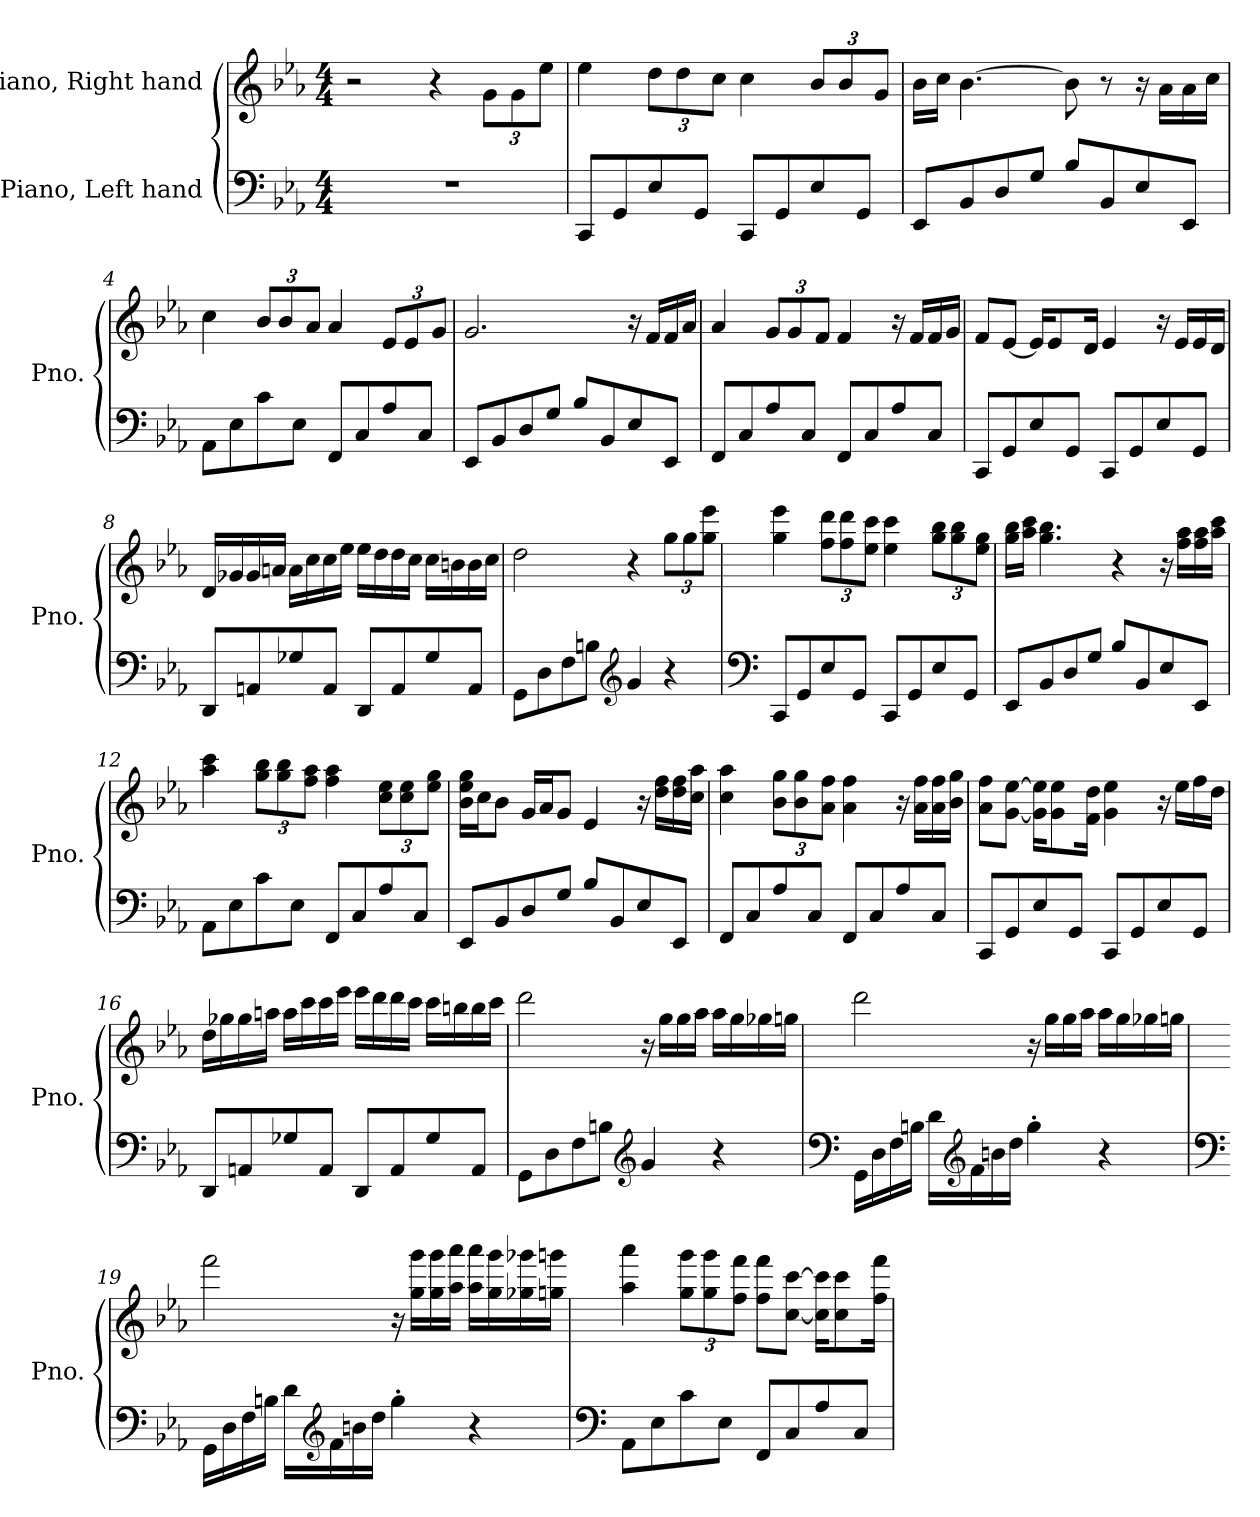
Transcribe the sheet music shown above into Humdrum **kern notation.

**kern	**kern
*part2	*part1
*staff2	*staff1
*I"Piano, Left hand	*I"Piano, Right hand
*I'Pno.	*I'Pno.
*clefF4	*clefG2
*k[b-e-a-]	*k[b-e-a-]
*M4/4	*M4/4
*MM62	*MM62
=1	=1
1r	2r
.	4r
*	*Xbrackettup
.	12g\L
.	12g\
.	12ee-\J
=2	=2
8CC/L	4ee-\
8GG/	.
8E-/	12dd\L
.	12dd\
8GG/J	.
.	12cc\J
8CC/L	4cc\
8GG/	.
8E-/	12b-/L
.	12b-/
8GG/J	.
.	12g/J
=3	=3
8EE-/L	16b-\LL
.	16cc\JJ
8BB-/	[4.b-\
8D/	.
8G/J	.
8B-/L	8b-\]
8BB-/	8r
8E-/	16r
.	16a-\LL
8EE-/J	16a-\
.	16cc\JJ
!!LO:LB:g=z
=4	=4
8AA-\L	4cc\
8E-\	.
8c\	12b-/L
.	12b-/
8E-\J	.
.	12a-/J
8FF/L	4a-/
8C/	.
8A-/	12e-/L
.	12e-/
8C/J	.
.	12g/J
=5	=5
8EE-/L	2.g/
8BB-/	.
8D/	.
8G/J	.
8B-/L	.
8BB-/	.
8E-/	16r
.	16f/LL
8EE-/J	16f/
.	16a-/JJ
=6	=6
8FF/L	4a-/
8C/	.
8A-/	12g/L
.	12g/
8C/J	.
.	12f/J
8FF/L	4f/
8C/	.
8A-/	16r
.	16f/LL
8C/J	16f/
.	16g/JJ
=7	=7
8CC/L	8f/L
8GG/	[8e-/J
8E-/	16e-/KL]
.	8e-/
8GG/J	.
.	16d/Jk
8CC/L	4e-/
8GG/	.
8E-/	16r
.	16e-/LL
8GG/J	16e-/
.	16d/JJ
!!LO:LB:g=z
=8	=8
8DD/L	16d/LL
.	16g-X/
8AAn/	16g-/
.	16an/JJ
8G-X/	16a\LL
.	16cc\
8AA/J	16cc\
.	16ee-\JJ
8DD/L	16ee-\LL
.	16dd\
8AA/	16dd\
.	16cc\JJ
8G-/	16cc\LL
.	16bn\
8AA/J	16b\
.	16cc\JJ
=9	=9
8GG\L	2dd\
8D\	.
8F\	.
8Bn\J	.
*clefG2	*
4g/	4r
4r	12gg\L
.	12gg\
.	12gg\ 12eee-\J
=10	=10
*clefF4	*
8CC/L	4gg\ 4eee-\
8GG/	.
8E-/	12ff\ 12ddd\L
.	12ff\ 12ddd\
8GG/J	.
.	12ee-\ 12ccc\J
8CC/L	4ee-\ 4ccc\
8GG/	.
8E-/	12gg\ 12bb-\L
.	12gg\ 12bb-\
8GG/J	.
.	12ee-\ 12gg\J
!!LO:LB:g=z
=11	=11
8EE-/L	16gg\ 16bb-\LL
.	16aa-\ 16ccc\JJ
8BB-/	4.gg\ 4.bb-\
8D/	.
8G/J	.
8B-/L	4r
8BB-/	.
8E-/	16r
.	16ff\ 16aa-\LL
8EE-/J	16ff\ 16aa-\
.	16aa-\ 16ccc\JJ
=12	=12
8AA-\L	4aa-\ 4ccc\
8E-\	.
8c\	12gg\ 12bb-\L
.	12gg\ 12bb-\
8E-\J	.
.	12ff\ 12aa-\J
8FF/L	4ff\ 4aa-\
8C/	.
8A-/	12cc\ 12ee-\L
.	12cc\ 12ee-\
8C/J	.
.	12ee-\ 12gg\J
=13	=13
8EE-/L	16b-\ 16ee-\ 16gg\LL
.	16cc\J
8BB-/	8b-\J
8D/	16g/LL
.	16a-/J
8G/J	8g/J
8B-/L	4e-/
8BB-/	.
8E-/	16r
.	16dd\ 16ff\LL
8EE-/J	16dd\ 16ff\
.	16cc\ 16aa-\JJ
!!LO:LB:g=z
=14	=14
8FF/L	4cc\ 4aa-\
8C/	.
8A-/	12b-\ 12gg\L
.	12b-\ 12gg\
8C/J	.
.	12a-\ 12ff\J
8FF/L	4a-\ 4ff\
8C/	.
8A-/	16r
.	16a-\ 16ff\LL
8C/J	16a-\ 16ff\
.	16b-\ 16gg\JJ
=15	=15
8CC/L	8a-\ 8ff\L
8GG/	[8g\ [8ee-\J
8E-/	16g\] 16ee-\]KL
.	8g\ 8ee-\
8GG/J	.
.	16f\ 16dd\Jk
8CC/L	4g\ 4ee-\
8GG/	.
8E-/	16r
.	16ee-\LL
8GG/J	16ff\
.	16dd\JJ
!!LO:LB:g=z
=16	=16
8DD/L	16dd\LL
.	16gg-X\
8AAn/	16gg-\
.	16aan\JJ
8G-X/	16aa\LL
.	16ccc\
8AA/J	16ccc\
.	16eee-\JJ
8DD/L	16eee-\LL
.	16ddd\
8AA/	16ddd\
.	16ccc\JJ
8G-/	16ccc\LL
.	16bbn\
8AA/J	16bb\
.	16ccc\JJ
=17	=17
8GG\L	2ddd\
8D\	.
8F\	.
8Bn\J	.
*clefG2	*
4g/	16r
.	16gg\LL
.	16gg\
.	16aa-\JJ
4r	16aa-\LL
.	16gg\
.	16gg-X\
.	16ggn\JJ
!!LO:PB:g=z
=18	=18
*clefF4	*
16GG\LL	2ddd\
16D\	.
16F\	.
16Bn\JJ	.
16d\LL	.
*clefG2	*
16f\	.
16bn\	.
16dd\JJ	.
4gg'\	16r
.	16gg\LL
.	16gg\
.	16aa-\JJ
4r	16aa-\LL
.	16gg\
.	16gg-X\
.	16ggn\JJ
=19	=19
*clefF4	*
16GG\LL	2fff\
16D\	.
16F\	.
16Bn\JJ	.
16d\LL	.
*clefG2	*
16f\	.
16bn\	.
16dd\JJ	.
4gg'\	16r
.	16gg\ 16ggg\LL
.	16gg\ 16ggg\
.	16aa-\ 16aaa-\JJ
4r	16aa-\ 16aaa-\LL
.	16gg\ 16ggg\
.	16gg-X\ 16ggg-X\
.	16ggn\ 16gggn\JJ
!!LO:LB:g=z
=20	=20
*clefF4	*
8AA-\L	4aa-\ 4aaa-\
8E-\	.
8c\	12gg\ 12ggg\L
.	12gg\ 12ggg\
8E-\J	.
.	12ff\ 12fff\J
8FF/L	8ff\ 8fff\L
8C/	[8cc\ [8ccc\J
8A-/	16cc\] 16ccc\]KL
.	8cc\ 8ccc\
8C/J	.
.	16ff\ 16fff\Jk
=	=
*-	*-
